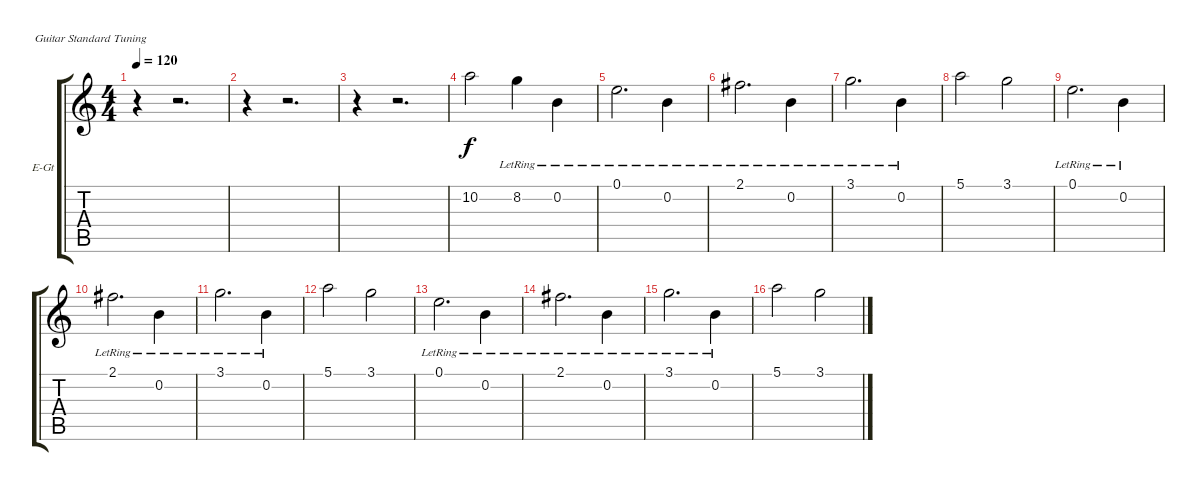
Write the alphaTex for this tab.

\bracketExtendMode groupsimilarinstruments
\firstSystemTrackNameOrientation horizontal
\otherSystemsTrackNameOrientation horizontal
\track ("Вадим" "E-Gt") {instrument distortionguitar}
\staff {score tabs}
\tuning (E4 B3 G3 D3 A2 E2)
\ts (4 4)
\tempo 120
\clef g2
\ks c
r.4{dy f} r.2{d} |
r.4 r.2{d} |
r.4 r.2{d} |
10.2.2 8.2{lr}.4 0.2{lr}.4 |
0.1{lr}.2{d} 0.2{lr}.4 |
2.1{lr}.2{d} 0.2{lr}.4 |
3.1{lr}.2{d} 0.2{lr}.4 |
5.1.2 3.1.2 |
0.1{lr}.2{d} 0.2{lr}.4 |
2.1{lr}.2{d} 0.2{lr}.4 |
3.1{lr}.2{d} 0.2{lr}.4 |
5.1.2 3.1.2 |
0.1{lr}.2{d} 0.2{lr}.4 |
2.1{lr}.2{d} 0.2{lr}.4 |
3.1{lr}.2{d} 0.2{lr}.4 |
5.1.2 3.1.2
